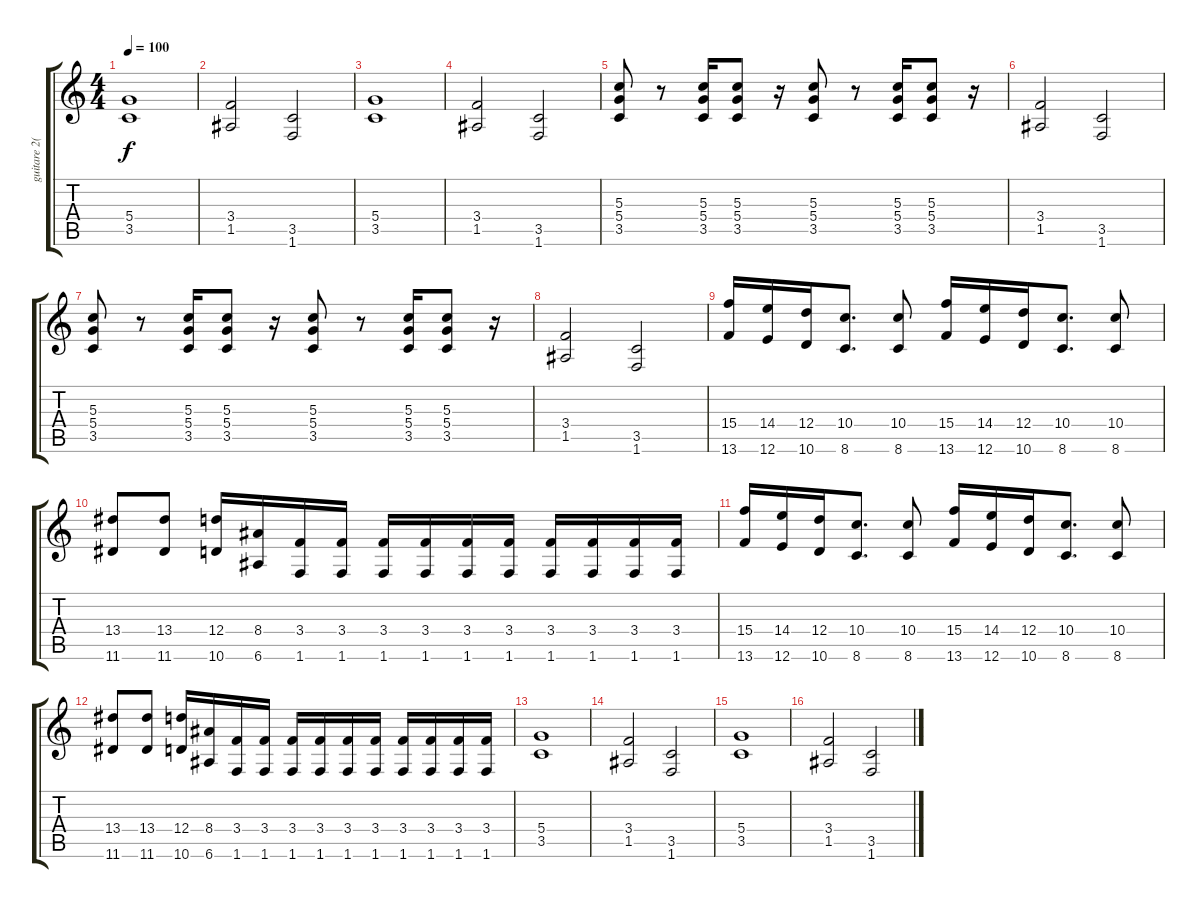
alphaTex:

\track ("guitare 2(lint)" "guitare 2(") {instrument distortionguitar}
\staff {score tabs}
\tuning (E4 B3 G3 D3 A2 E2) {hide}
\ts (4 4)
\tempo 100
\clef g2
\ks c
(5.4 3.5).1{dy f} |
(3.4 1.5).2 (3.5 1.6).2 |
(5.4 3.5).1 |
(3.4 1.5).2 (3.5 1.6).2 |
(5.3 5.4 3.5).8 r.8 (5.3 5.4 3.5).16 (5.3 5.4 3.5).8 r.16 (5.3 5.4 3.5).8 r.8 (5.3 5.4 3.5).16 (5.3 5.4 3.5).8 r.16 |
(3.4 1.5).2 (3.5 1.6).2 |
(5.3 5.4 3.5).8 r.8 (5.3 5.4 3.5).16 (5.3 5.4 3.5).8 r.16 (5.3 5.4 3.5).8 r.8 (5.3 5.4 3.5).16 (5.3 5.4 3.5).8 r.16 |
(3.4 1.5).2 (3.5 1.6).2 |
(15.4 13.6).16 (14.4 12.6).16 (12.4 10.6).16 (10.4 8.6).8{d} (10.4 8.6).8 (15.4 13.6).16 (14.4 12.6).16 (12.4 10.6).16 (10.4 8.6).8{d} (10.4 8.6).8 |
(13.4 11.6).8 (13.4 11.6).8 (12.4 10.6).16 (8.4 6.6).16 (3.4 1.6).16 (3.4 1.6).16 (3.4 1.6).16 (3.4 1.6).16 (3.4 1.6).16 (3.4 1.6).16 (3.4 1.6).16 (3.4 1.6).16 (3.4 1.6).16 (3.4 1.6).16 |
(15.4 13.6).16 (14.4 12.6).16 (12.4 10.6).16 (10.4 8.6).8{d} (10.4 8.6).8 (15.4 13.6).16 (14.4 12.6).16 (12.4 10.6).16 (10.4 8.6).8{d} (10.4 8.6).8 |
(13.4 11.6).8 (13.4 11.6).8 (12.4 10.6).16 (8.4 6.6).16 (3.4 1.6).16 (3.4 1.6).16 (3.4 1.6).16 (3.4 1.6).16 (3.4 1.6).16 (3.4 1.6).16 (3.4 1.6).16 (3.4 1.6).16 (3.4 1.6).16 (3.4 1.6).16 |
(5.4 3.5).1 |
(3.4 1.5).2 (3.5 1.6).2 |
(5.4 3.5).1 |
(3.4 1.5).2 (3.5 1.6).2
